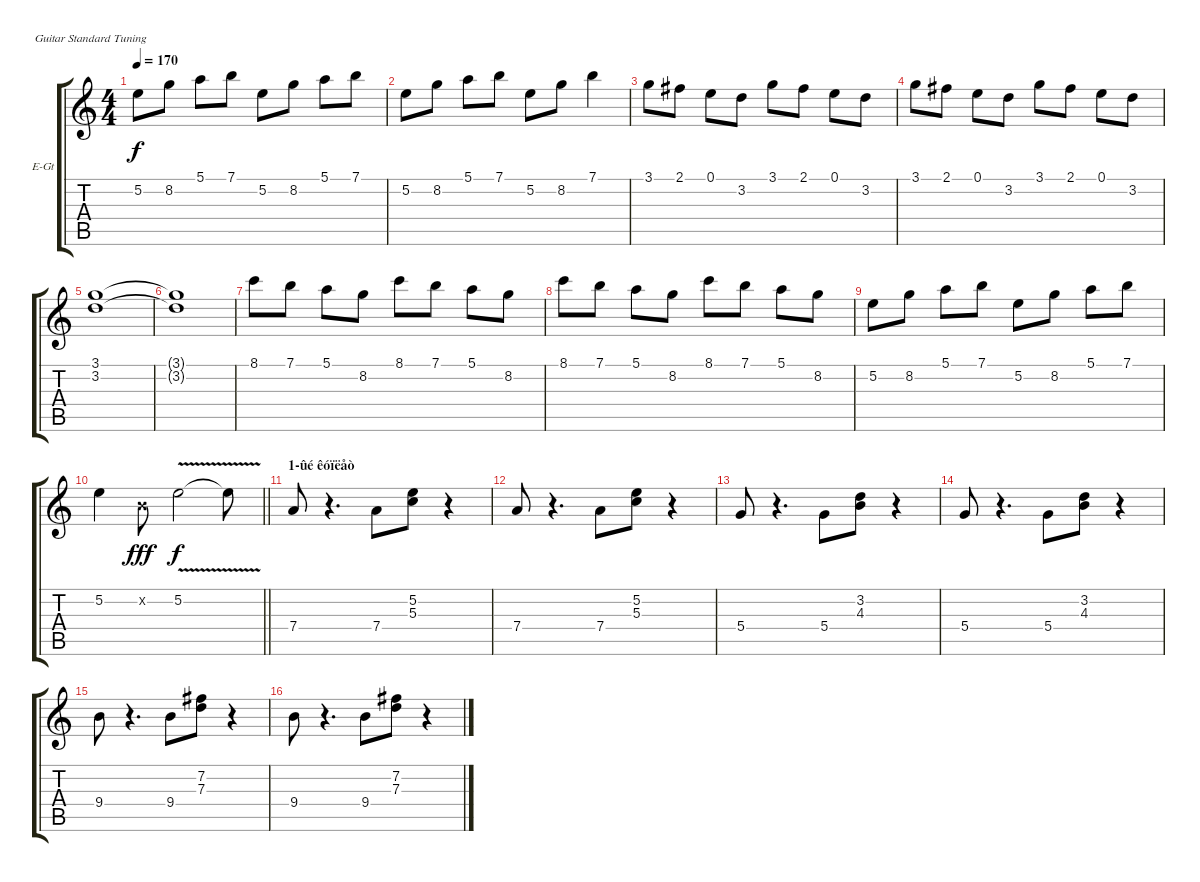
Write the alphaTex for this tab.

\bracketExtendMode groupsimilarinstruments
\firstSystemTrackNameOrientation horizontal
\otherSystemsTrackNameOrientation horizontal
\track ("Þðèé Êàñïàðÿí" "E-Gt") {solo instrument electricguitarmuted}
\staff {score tabs}
\tuning (E4 B3 G3 D3 A2 E2)
\ts (4 4)
\tempo 170
\clef g2
\ks c
5.2.8{dy f} 8.2.8 5.1.8 7.1.8 5.2.8 8.2.8 5.1.8 7.1.8 |
5.2.8 8.2.8 5.1.8 7.1.8 5.2.8 8.2.8 7.1.4 |
3.1.8 2.1.8 0.1.8 3.2.8 3.1.8 2.1.8 0.1.8 3.2.8 |
3.1.8 2.1.8 0.1.8 3.2.8 3.1.8 2.1.8 0.1.8 3.2.8 |
(3.1 3.2).1 |
(3.1{t} 3.2{t}).1 |
8.1.8 7.1.8 5.1.8 8.2.8 8.1.8 7.1.8 5.1.8 8.2.8 |
8.1.8 7.1.8 5.1.8 8.2.8 8.1.8 7.1.8 5.1.8 8.2.8 |
5.2.8 8.2.8 5.1.8 7.1.8 5.2.8 8.2.8 5.1.8 7.1.8 |
\barLineRight lightlight
5.2.4 0.2{x}.8{dy fff} 5.2{v}.2{dy f} 5.2{v t}.8 |
\section ("" "1-ûé êóïëåò")
7.4.8 r.4{d} 7.4.8 (5.3 5.2).8 r.4 |
7.4.8 r.4{d} 7.4.8 (5.3 5.2).8 r.4 |
5.4.8 r.4{d} 5.4.8 (3.2 4.3).8 r.4 |
5.4.8 r.4{d} 5.4.8 (4.3 3.2).8 r.4 |
9.4.8 r.4{d} 9.4.8 (7.2 7.3).8 r.4 |
9.4.8 r.4{d} 9.4.8 (7.2 7.3).8 r.4
